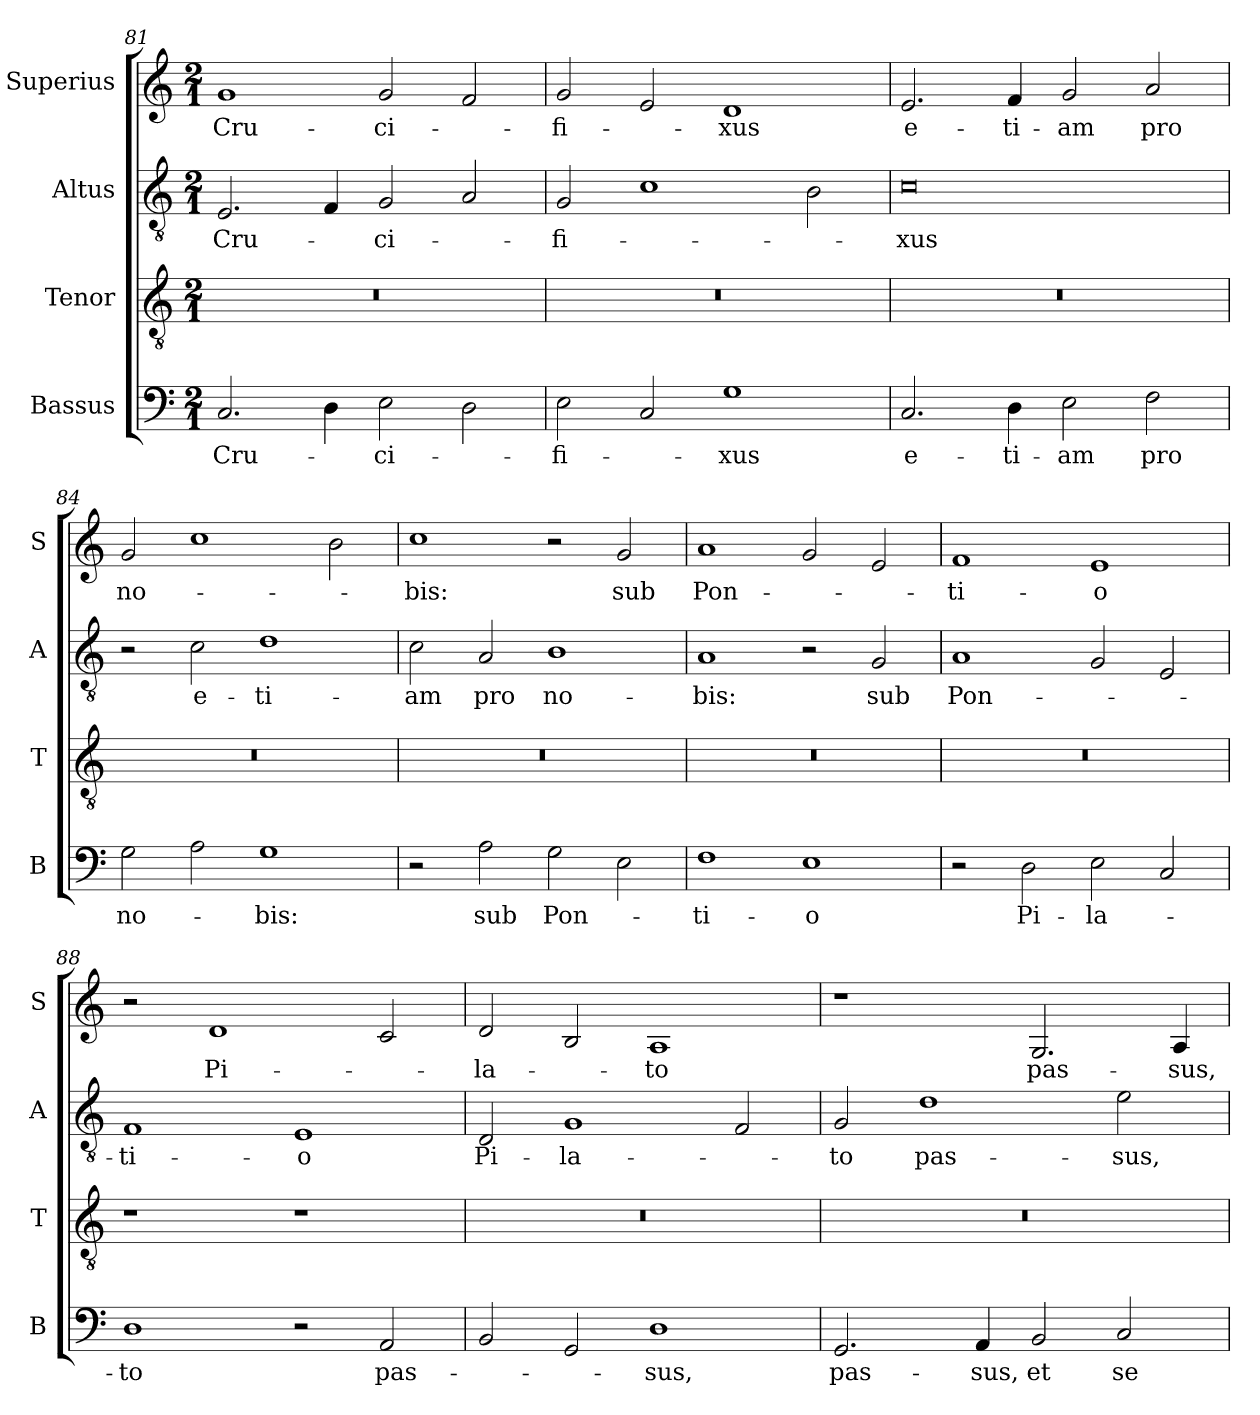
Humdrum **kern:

**kern	**text	**kern	**kern	**text	**kern	**text
*part4	*part4	*part3	*part2	*part2	*part1	*part1
*staff4	*staff4	*staff3	*staff2	*staff2	*staff1	*staff1
*I"Bassus	*	*I"Tenor	*I"Altus	*	*I"Superius	*
*I'B	*	*I'T	*I'A	*	*I'S	*
*clefF4	*	*clefGv2	*clefGv2	*	*clefG2	*
*k[]	*	*k[]	*k[]	*	*k[]	*
*M2/1	*	*M2/1	*M2/1	*	*M2/1	*
=81	=81	=81	=81	=81	=81	=81
2.C	Cru-	0r	2.E	Cru-	1g	Cru-
4D	.	.	4F	.	.	.
2E	-ci-	.	2G	-ci-	2g	-ci-
2D	.	.	2A	.	2f	.
=82	=82	=82	=82	=82	=82	=82
2E	-fi-	0r	2G	-fi-	2g	-fi-
2C	.	.	1c	.	2e	.
1G	-xus	.	.	.	1d	-xus
.	.	.	2B	.	.	.
=83	=83	=83	=83	=83	=83	=83
2.C	e-	0r	0c	-xus	2.e	e-
4D	-ti-	.	.	.	4f	-ti-
2E	-am	.	.	.	2g	-am
2F	pro	.	.	.	2a	pro
=84	=84	=84	=84	=84	=84	=84
2G	no-	0r	2r	.	2g	no-
2A	.	.	2c	e-	1cc	.
1G	-bis:	.	1d	-ti-	.	.
.	.	.	.	.	2b	.
=85	=85	=85	=85	=85	=85	=85
2r	.	0r	2c	-am	1cc	-bis:
2A	sub	.	2A	pro	.	.
2G	Pon-	.	1B	no-	2r	.
2E	.	.	.	.	2g	sub
=86	=86	=86	=86	=86	=86	=86
1F	-ti-	0r	1A	-bis:	1a	Pon-
1E	-o	.	2r	.	2g	.
!	!	!	!	!LO:LY:i	!	!
.	.	.	2G	sub	2e	.
=87	=87	=87	=87	=87	=87	=87
!	!	!	!	!LO:LY:i	!	!
2r	.	0r	1A	Pon-	1f	-ti-
2D	Pi-	.	.	.	.	.
2E	-la-	.	2G	.	1e	-o
2C	.	.	2E	.	.	.
=88	=88	=88	=88	=88	=88	=88
!	!	!	!	!LO:LY:i	!	!
1D	-to	1r	1F	-ti-	2r	.
.	.	.	.	.	1d	Pi-
!	!	!	!	!LO:LY:i	!	!
2r	.	1r	1E	-o	.	.
2AA	pas-	.	.	.	2c	.
=89	=89	=89	=89	=89	=89	=89
!	!	!	!	!LO:LY:i	!	!
2BB	.	0r	2D	Pi-	2d	-la-
!	!	!	!	!LO:LY:i	!	!
2GG	.	.	1G	-la-	2B	.
1D	-sus,	.	.	.	1A	-to
.	.	.	2F	.	.	.
=90	=90	=90	=90	=90	=90	=90
!	!LO:LY:i	!	!	!LO:LY:i	!	!
2.GG	pas-	0r	2G	-to	1r	.
.	.	.	1d	pas-	.	.
!	!LO:LY:i	!	!	!	!	!
4AA	-sus,	.	.	.	.	.
2BB	et	.	.	.	2.G	pas-
2C	se-	.	2e	-sus,	.	.
.	.	.	.	.	4A	-sus,
=	=	=	=	=	=	=
*-	*-	*-	*-	*-	*-	*-
